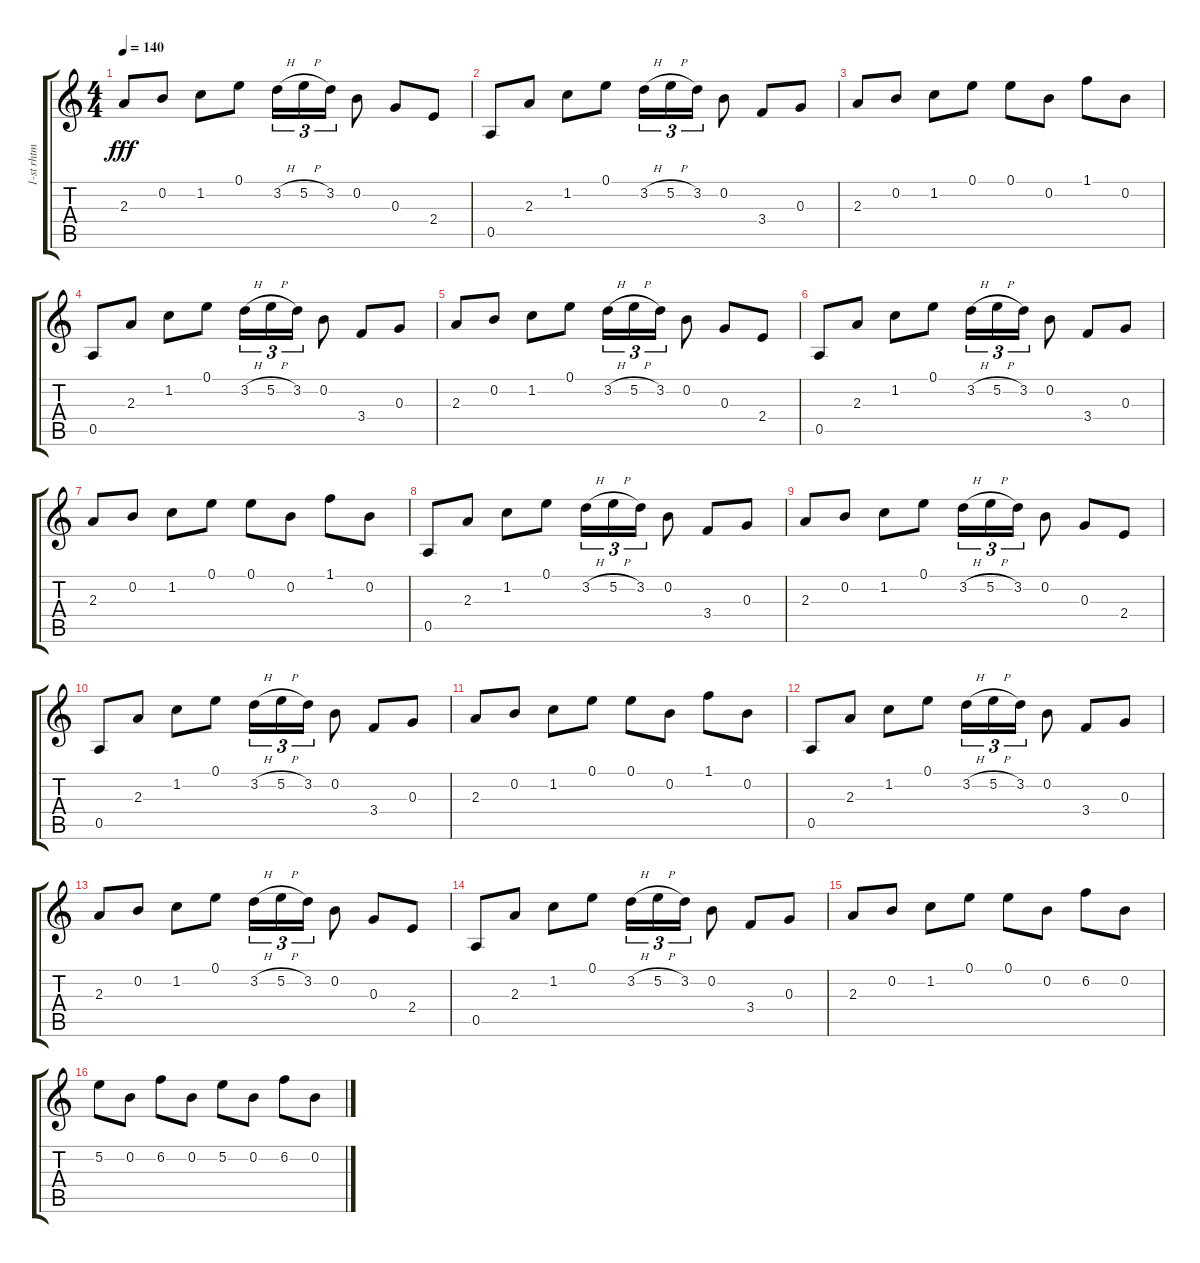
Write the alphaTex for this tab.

\track ("1-st rhtm gtr" "1-st rhtm ") {instrument distortionguitar}
\staff {score tabs}
\tuning (E4 B3 G3 D3 A2 E2) {hide}
\ts (4 4)
\tempo 140
\clef g2
\ks c
2.3.8{dy fff} 0.2.8 1.2.8 0.1.8 3.2{h}.16{tu (3 2)} 5.2{h}.16{tu (3 2)} 3.2.16{tu (3 2)} 0.2.8 0.3.8 2.4.8 |
0.5.8 2.3.8 1.2.8 0.1.8 3.2{h}.16{tu (3 2)} 5.2{h}.16{tu (3 2)} 3.2.16{tu (3 2)} 0.2.8 3.4.8 0.3.8 |
2.3.8 0.2.8 1.2.8 0.1.8 0.1.8 0.2.8 1.1.8 0.2.8 |
0.5.8 2.3.8 1.2.8 0.1.8 3.2{h}.16{tu (3 2)} 5.2{h}.16{tu (3 2)} 3.2.16{tu (3 2)} 0.2.8 3.4.8 0.3.8 |
2.3.8 0.2.8 1.2.8 0.1.8 3.2{h}.16{tu (3 2)} 5.2{h}.16{tu (3 2)} 3.2.16{tu (3 2)} 0.2.8 0.3.8 2.4.8 |
0.5.8 2.3.8 1.2.8 0.1.8 3.2{h}.16{tu (3 2)} 5.2{h}.16{tu (3 2)} 3.2.16{tu (3 2)} 0.2.8 3.4.8 0.3.8 |
2.3.8 0.2.8 1.2.8 0.1.8 0.1.8 0.2.8 1.1.8 0.2.8 |
0.5.8 2.3.8 1.2.8 0.1.8 3.2{h}.16{tu (3 2)} 5.2{h}.16{tu (3 2)} 3.2.16{tu (3 2)} 0.2.8 3.4.8 0.3.8 |
2.3.8 0.2.8 1.2.8 0.1.8 3.2{h}.16{tu (3 2)} 5.2{h}.16{tu (3 2)} 3.2.16{tu (3 2)} 0.2.8 0.3.8 2.4.8 |
0.5.8 2.3.8 1.2.8 0.1.8 3.2{h}.16{tu (3 2)} 5.2{h}.16{tu (3 2)} 3.2.16{tu (3 2)} 0.2.8 3.4.8 0.3.8 |
2.3.8 0.2.8 1.2.8 0.1.8 0.1.8 0.2.8 1.1.8 0.2.8 |
0.5.8 2.3.8 1.2.8 0.1.8 3.2{h}.16{tu (3 2)} 5.2{h}.16{tu (3 2)} 3.2.16{tu (3 2)} 0.2.8 3.4.8 0.3.8 |
2.3.8 0.2.8 1.2.8 0.1.8 3.2{h}.16{tu (3 2)} 5.2{h}.16{tu (3 2)} 3.2.16{tu (3 2)} 0.2.8 0.3.8 2.4.8 |
0.5.8 2.3.8 1.2.8 0.1.8 3.2{h}.16{tu (3 2)} 5.2{h}.16{tu (3 2)} 3.2.16{tu (3 2)} 0.2.8 3.4.8 0.3.8 |
2.3.8 0.2.8 1.2.8 0.1.8 0.1.8 0.2.8 6.2.8 0.2.8 |
5.2.8 0.2.8 6.2.8 0.2.8 5.2.8 0.2.8 6.2.8 0.2.8
